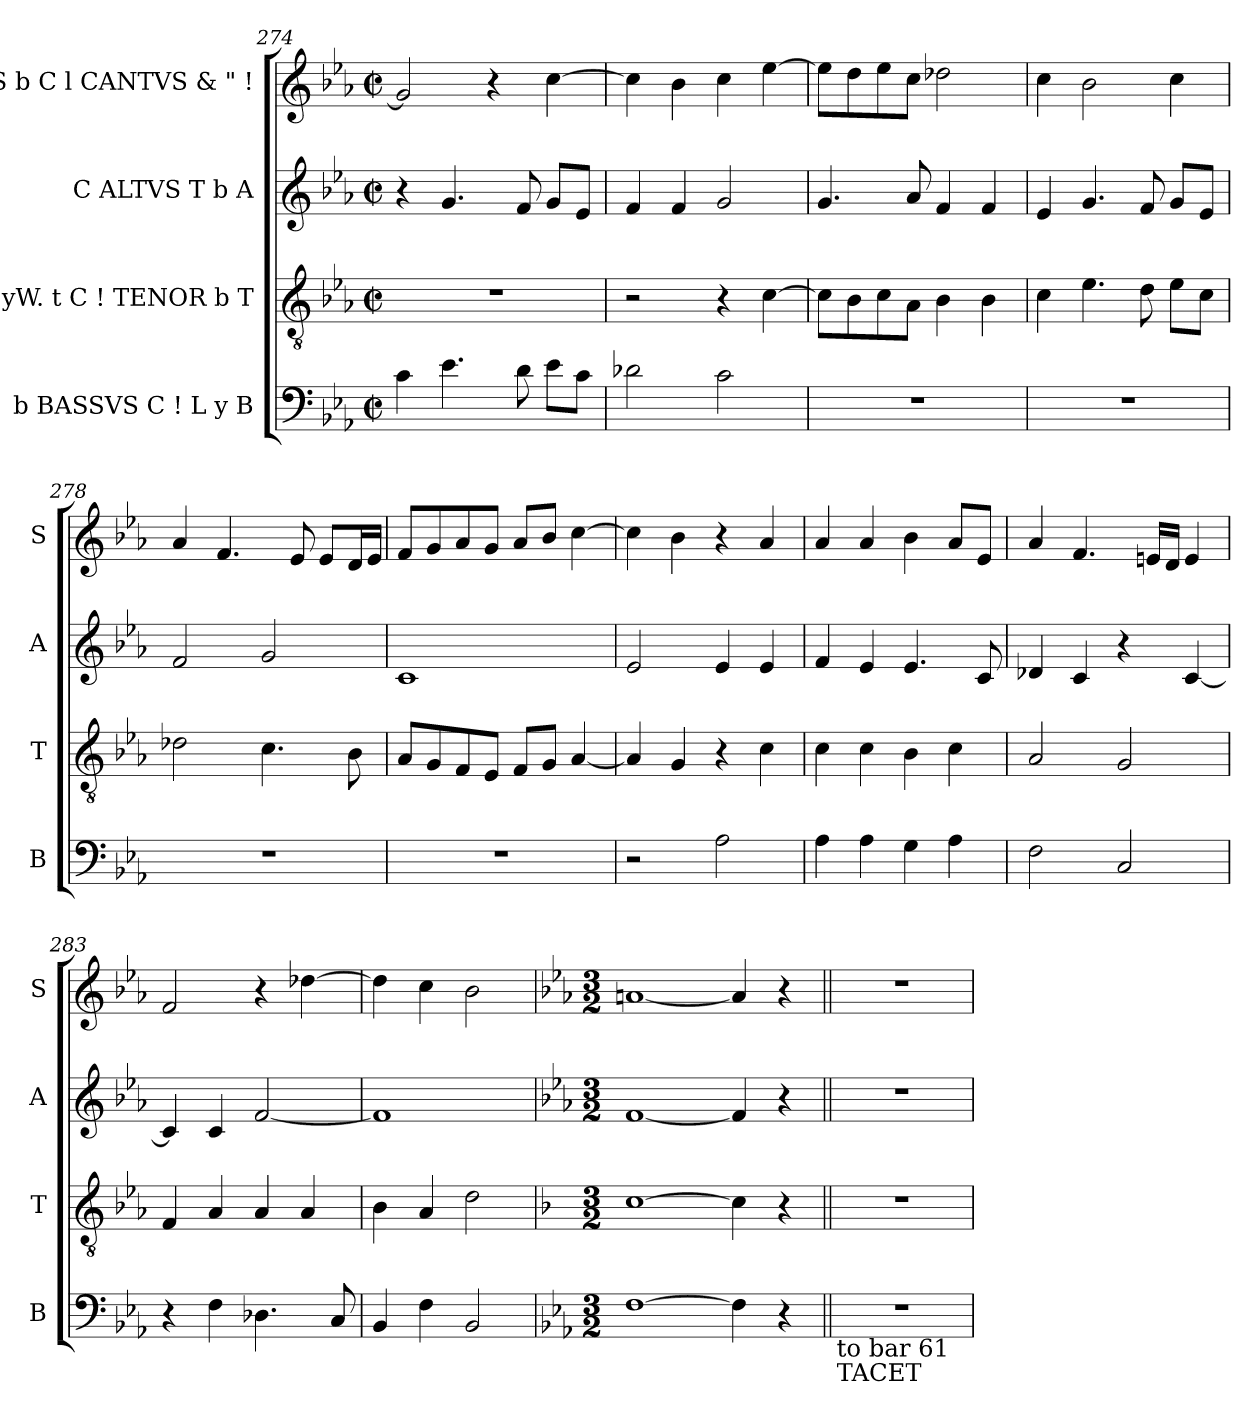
**kern	**kern	**kern	**kern
*part4	*part3	*part2	*part1
*staff4	*staff3	*staff2	*staff1
*I"b BASSVS C ! L y B	*I"yW. t C ! TENOR b T	*I"C ALTVS T b A	*I"S b C l CANTVS & " !
*I'B	*I'T	*I'A	*I'S
*clefF4	*clefGv2	*clefG2	*clefG2
*k[b-e-a-]	*k[b-e-a-]	*k[b-e-a-]	*k[b-e-a-]
*E-:	*E-:	*E-:	*E-:
*M2/2	*M2/2	*M2/2	*M2/2
*met(c|)	*met(c|)	*met(c|)	*met(c|)
=274	=274	=274	=274
4c\	1r	4r	2g/]
4.e-\	.	4.g/	.
.	.	.	4r
8d\	.	8f/	.
8e-\L	.	8g/L	[>4cc\
8c\J	.	8e-/J	.
=275	=275	=275	=275
2d-X\	2r	4f/	4cc\]
.	.	4f/	4b-\
2c\	4r	2g/	4cc\
.	[<4c\	.	[<4ee-\
!!LO:LB:g=z
=276	=276	=276	=276
1r	8c\L]	4.g/	8ee-\L]
.	8B-\	.	8dd\
.	8c\	.	8ee-\
.	8A-\J	8a-/	8cc\J
.	4B-\	4f/	2dd-X\
.	4B-\	4f/	.
=277	=277	=277	=277
1r	4c\	4e-/	4cc\
.	4.e-\	4.g/	2b-\
.	8d\	8f/	.
.	8e-\L	8g/L	4cc\
.	8c\J	8e-/J	.
=278	=278	=278	=278
1r	2d-X\	2f/	4a-/
.	.	.	4.f/
.	4.c\	2g/	.
.	.	.	8e-/
.	.	.	8e-/L
.	8B-\	.	16d/L
.	.	.	16e-/JJ
=279	=279	=279	=279
1r	8A-/L	1c	8f/L
.	8G/	.	8g/
.	8F/	.	8a-/
.	8E-/J	.	8g/J
.	8F/L	.	8a-/L
.	8G/J	.	8b-/J
.	[<4A-/	.	[>4cc\
=280	=280	=280	=280
2r	4A-/]	2e-/	4cc\]
.	4G/	.	4b-\
2A-\	4r	4e-/	4r
.	4c\	4e-/	4a-/
!!LO:PB:g=z
=281	=281	=281	=281
4A-\	4c\	4f/	4a-/
4A-\	4c\	4e-/	4a-/
4G\	4B-\	4.e-/	4b-\
4A-\	4c\	.	8a-/L
.	.	8c/	8e-/J
=282	=282	=282	=282
2F\	2A-/	4d-X/	4a-/
.	.	4c/	4.f/
2C/	2G/	4r	.
.	.	.	16e/LL
.	.	.	16d/JJ
.	.	[<4c/	4e/
=283	=283	=283	=283
4r	4F/	4c/]	2f/
4F\	4A-/	4c/	.
4.D-X\	4A-/	[<2f/	4r
.	4A-/	.	[>4dd-X\
8C/	.	.	.
=284	=284	=284	=284
4BB-/	4B-\	1f]	4dd-\]
4F\	4A-/	.	4cc\
2BB-/	2d\	.	2b-\
=285	=285	=285	=285
*	*k[b-]	*	*
*	*F:	*	*
*M3/2	*M3/2	*M3/2	*M3/2
[>1F	[>1c	[<1f	[<1an
4F\]	4c\]	4f/]	4a/]
4r	4r	4r	4r
=286||	=286||	=286||	=286||
!LO:TX:b:t=to bar 61	!	!	!
!LO:TX:b:t=TACET	!	!	!
1.r	1.r	1.r	1.r
=	=	=	=
*-	*-	*-	*-
